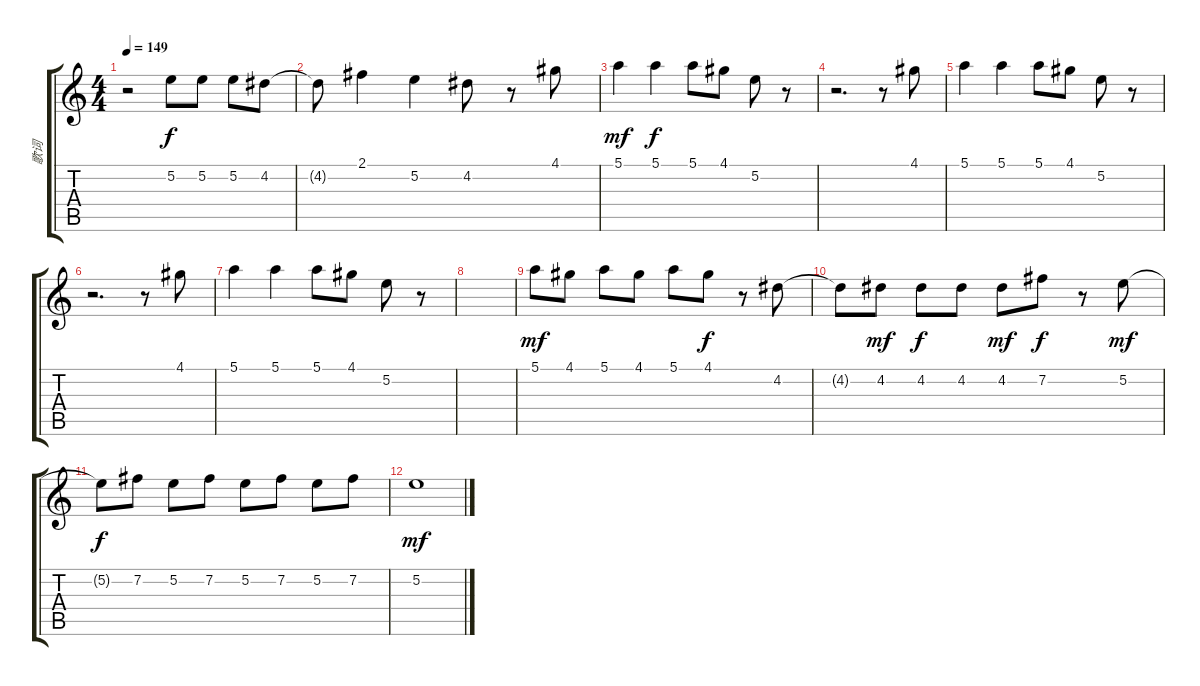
\track ("歌词" "歌词") {instrument acousticguitarnylon}
\staff {score tabs}
\tuning (E4 B3 G3 D3 A2 E2) {hide}
\ts (4 4)
\tempo 149
\clef g2
\ks c
r.2{dy f} 5.2.8 5.2.8 5.2.8 4.2.8 |
4.2{t}.8 2.1.4 5.2.4 4.2.8 r.8 4.1.8 |
5.1.4{dy mf} 5.1.4{dy f} 5.1.8 4.1.8 5.2.8 r.8 |
r.2{d} r.8 4.1.8 |
5.1.4 5.1.4 5.1.8 4.1.8 5.2.8 r.8 |
r.2{d} r.8 4.1.8 |
5.1.4 5.1.4 5.1.8 4.1.8 5.2.8 r.8 |
|
5.1.8{dy mf} 4.1.8 5.1.8 4.1.8 5.1.8 4.1.8{dy f} r.8 4.2.8 |
4.2{t}.8 4.2.8{dy mf} 4.2.8{dy f} 4.2.8 4.2.8{dy mf} 7.2.8{dy f} r.8 5.2.8{dy mf} |
5.2{t}.8{dy f} 7.2.8 5.2.8 7.2.8 5.2.8 7.2.8 5.2.8 7.2.8 |
5.2.1{dy mf}
